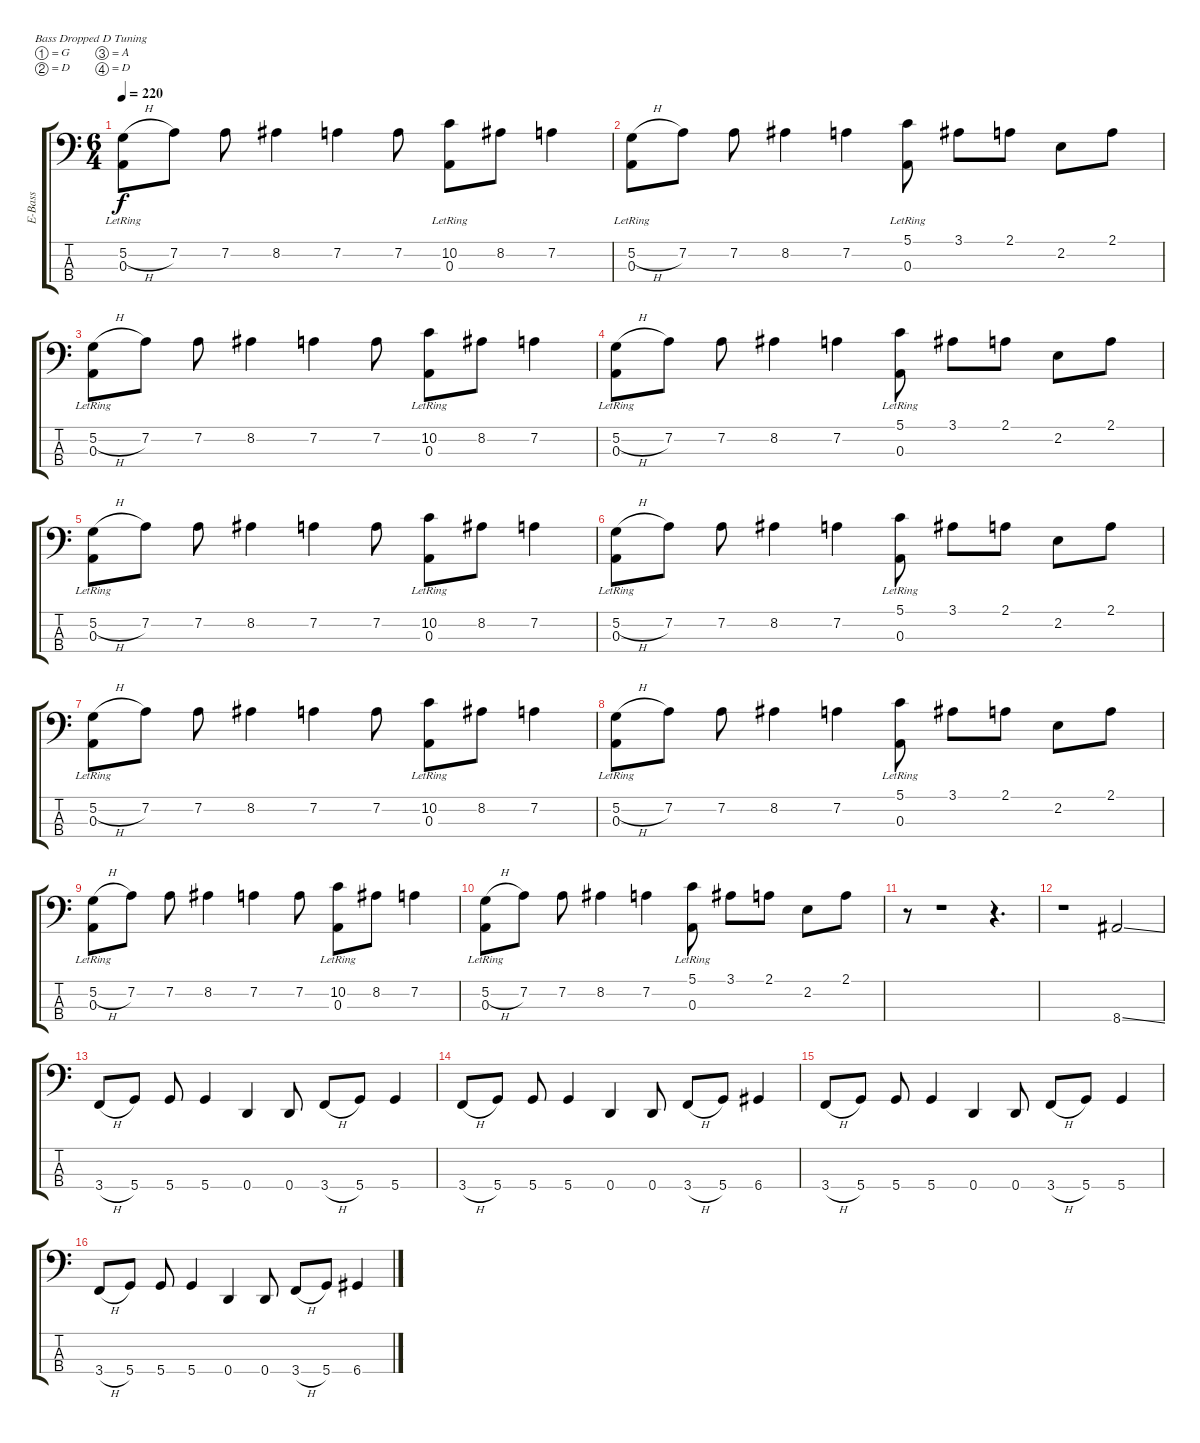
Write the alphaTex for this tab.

\bracketExtendMode groupsimilarinstruments
\otherSystemsTrackNameOrientation horizontal
\track ("Bass" "E-Bass") {instrument electricbassfinger}
\staff {score tabs}
\tuning (G2 D2 A1 D1)
\ts (6 4)
\tempo 220
\clef f4
\ks c
(5.2{h} 0.3{lr}).8{dy f beam Down} 7.2.8{beam Down} 7.2.8{beam Down} 8.2{acc #}.4{beam Down} 7.2.4{beam Down} 7.2.8{beam Down} (10.2 0.3{lr}).8{beam Down} 8.2{acc #}.8{beam Down} 7.2.4{beam Down} |
(5.2{h} 0.3{lr}).8{beam Down} 7.2.8{beam Down} 7.2.8{beam Down} 8.2{acc #}.4{beam Down} 7.2.4{beam Down} (5.1 0.3{lr}).8{beam Down} 3.1{acc #}.8{beam Down} 2.1.8{beam Down} 2.2.8{beam Down} 2.1.8{beam Down} |
(5.2{h} 0.3{lr}).8{beam Down} 7.2.8{beam Down} 7.2.8{beam Down} 8.2{acc #}.4{beam Down} 7.2.4{beam Down} 7.2.8{beam Down} (10.2 0.3{lr}).8{beam Down} 8.2{acc #}.8{beam Down} 7.2.4{beam Down} |
(5.2{h} 0.3{lr}).8{beam Down} 7.2.8{beam Down} 7.2.8{beam Down} 8.2{acc #}.4{beam Down} 7.2.4{beam Down} (5.1 0.3{lr}).8{beam Down} 3.1{acc #}.8{beam Down} 2.1.8{beam Down} 2.2.8{beam Down} 2.1.8{beam Down} |
(5.2{h} 0.3{lr}).8{beam Down} 7.2.8{beam Down} 7.2.8{beam Down} 8.2{acc #}.4{beam Down} 7.2.4{beam Down} 7.2.8{beam Down} (10.2 0.3{lr}).8{beam Down} 8.2{acc #}.8{beam Down} 7.2.4{beam Down} |
(5.2{h} 0.3{lr}).8{beam Down} 7.2.8{beam Down} 7.2.8{beam Down} 8.2{acc #}.4{beam Down} 7.2.4{beam Down} (5.1 0.3{lr}).8{beam Down} 3.1{acc #}.8{beam Down} 2.1.8{beam Down} 2.2.8{beam Down} 2.1.8{beam Down} |
(5.2{h} 0.3{lr}).8{beam Down} 7.2.8{beam Down} 7.2.8{beam Down} 8.2{acc #}.4{beam Down} 7.2.4{beam Down} 7.2.8{beam Down} (10.2 0.3{lr}).8{beam Down} 8.2{acc #}.8{beam Down} 7.2.4{beam Down} |
(5.2{h} 0.3{lr}).8{beam Down} 7.2.8{beam Down} 7.2.8{beam Down} 8.2{acc #}.4{beam Down} 7.2.4{beam Down} (5.1 0.3{lr}).8{beam Down} 3.1{acc #}.8{beam Down} 2.1.8{beam Down} 2.2.8{beam Down} 2.1.8{beam Down} |
(5.2{h} 0.3{lr}).8{beam Down} 7.2.8{beam Down} 7.2.8{beam Down} 8.2{acc #}.4{beam Down} 7.2.4{beam Down} 7.2.8{beam Down} (10.2 0.3{lr}).8{beam Down} 8.2{acc #}.8{beam Down} 7.2.4{beam Down} |
(5.2{h} 0.3{lr}).8{beam Down} 7.2.8{beam Down} 7.2.8{beam Down} 8.2{acc #}.4{beam Down} 7.2.4{beam Down} (5.1 0.3{lr}).8{beam Down} 3.1{acc #}.8{beam Down} 2.1.8{beam Down} 2.2.8{beam Down} 2.1.8{beam Down} |
r.8{beam Down} r.1{beam Down} r.4{d beam Down} |
r.1{beam Down} 8.4{ss acc #}.2{beam Up} |
3.4{h}.8{beam Up} 5.4.8{beam Up} 5.4.8{beam Up} 5.4.4{beam Up} 0.4.4{beam Up} 0.4.8{beam Up} 3.4{h}.8{beam Up} 5.4.8{beam Up} 5.4.4{beam Up} |
3.4{h}.8{beam Up} 5.4.8{beam Up} 5.4.8{beam Up} 5.4.4{beam Up} 0.4.4{beam Up} 0.4.8{beam Up} 3.4{h}.8{beam Up} 5.4.8{beam Up} 6.4{acc #}.4{beam Up} |
3.4{h}.8{beam Up} 5.4.8{beam Up} 5.4.8{beam Up} 5.4.4{beam Up} 0.4.4{beam Up} 0.4.8{beam Up} 3.4{h}.8{beam Up} 5.4.8{beam Up} 5.4.4{beam Up} |
3.4{h}.8{beam Up} 5.4.8{beam Up} 5.4.8{beam Up} 5.4.4{beam Up} 0.4.4{beam Up} 0.4.8{beam Up} 3.4{h}.8{beam Up} 5.4.8{beam Up} 6.4{acc #}.4{beam Up}
